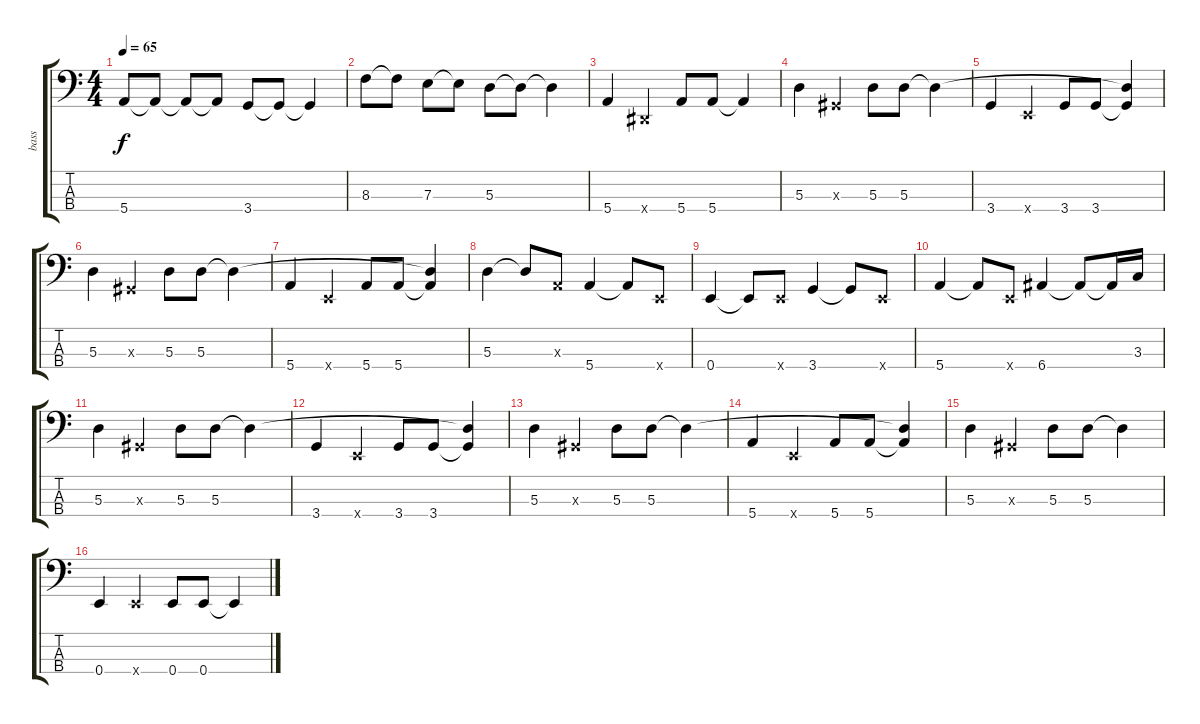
\track ("bass" "bass") {instrument electricbassfinger}
\staff {score tabs}
\tuning (G2 D2 A1 E1) {hide}
\ts (4 4)
\tempo 65
\clef f4
\ks c
5.4.8{dy f} 5.4{t}.8 5.4{t}.8 5.4{t}.8 3.4.8 3.4{t}.8 3.4{t}.4 |
8.3.8 8.3{t}.8 7.3.8 7.3{t}.8 5.3.8 5.3{t}.8 5.3{t}.4 |
5.4.4 -1.4{x}.4 5.4.8 5.4.8 5.4{t}.4 |
5.3.4 -1.3{x}.4 5.3.8 5.3.8 5.3{t}.4 |
3.4.4 0.4{x}.4 3.4.8 3.4.8 (5.3{t} 3.4{t}).4 |
5.3.4 -1.3{x}.4 5.3.8 5.3.8 5.3{t}.4 |
5.4.4 0.4{x}.4 5.4.8 5.4.8 (5.3{t} 5.4{t}).4 |
5.3.4 5.3{t}.8 0.3{x}.8 5.4.4 5.4{t}.8 0.4{x}.8 |
0.4.4 0.4{t}.8 0.4{x}.8 3.4.4 3.4{t}.8 0.4{x}.8 |
5.4.4 5.4{t}.8 0.4{x}.8 6.4.4 6.4{t}.8 6.4{t}.16 3.3.16 |
5.3.4 -1.3{x}.4 5.3.8 5.3.8 5.3{t}.4 |
3.4.4 0.4{x}.4 3.4.8 3.4.8 (5.3{t} 3.4{t}).4 |
5.3.4 -1.3{x}.4 5.3.8 5.3.8 5.3{t}.4 |
5.4.4 0.4{x}.4 5.4.8 5.4.8 (5.3{t} 5.4{t}).4 |
5.3.4 -1.3{x}.4 5.3.8 5.3.8 5.3{t}.4 |
0.4.4 0.4{x}.4 0.4.8 0.4.8 0.4{t}.4
